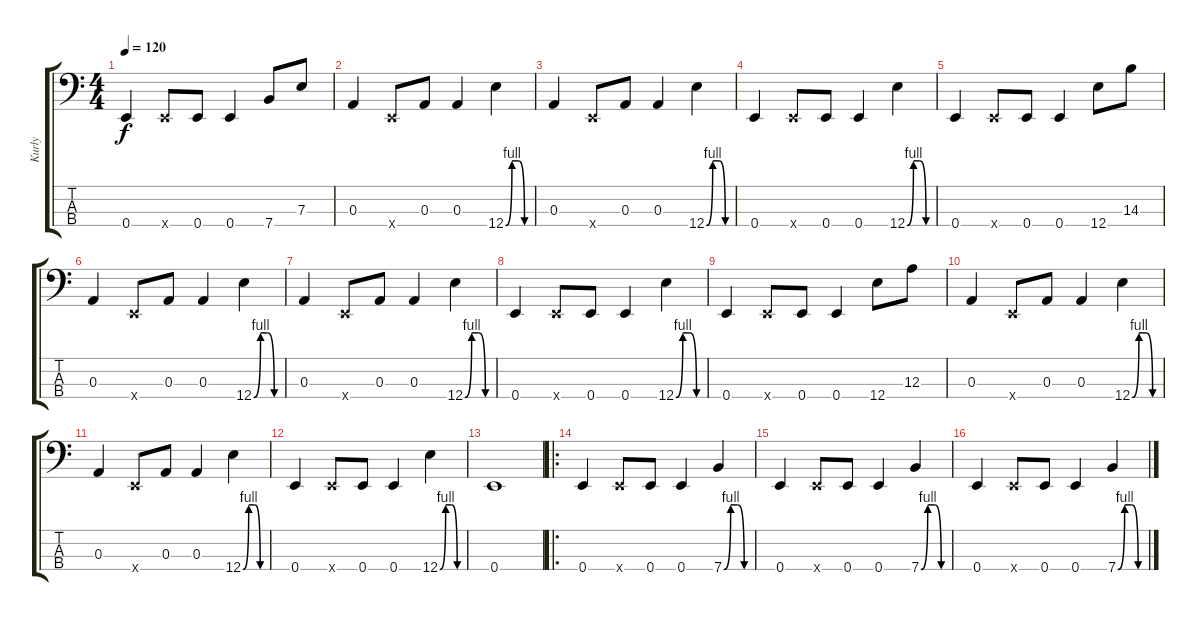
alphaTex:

\track ("Kurly" "Kurly") {instrument electricbassfinger}
\staff {score tabs}
\tuning (G2 D2 A1 E1) {hide}
\ts (4 4)
\tempo 120
\clef f4
\ks c
0.4.4{dy f} 0.4{x}.8 0.4.8 0.4.4 7.4.8 7.3.8 |
0.3.4 0.4{x}.8 0.3.8 0.3.4 12.4{be (custom 0 0 15 4 30 4 45 0 60 0)}.4 |
0.3.4 0.4{x}.8 0.3.8 0.3.4 12.4{be (custom 0 0 15 4 30 4 45 0 60 0)}.4 |
0.4.4 0.4{x}.8 0.4.8 0.4.4 12.4{be (custom 0 0 15 4 30 4 45 0 60 0)}.4 |
0.4.4 0.4{x}.8 0.4.8 0.4.4 12.4.8 14.3.8 |
0.3.4 0.4{x}.8 0.3.8 0.3.4 12.4{be (custom 0 0 15 4 30 4 45 0 60 0)}.4 |
0.3.4 0.4{x}.8 0.3.8 0.3.4 12.4{be (custom 0 0 15 4 30 4 45 0 60 0)}.4 |
0.4.4 0.4{x}.8 0.4.8 0.4.4 12.4{be (custom 0 0 15 4 30 4 45 0 60 0)}.4 |
0.4.4 0.4{x}.8 0.4.8 0.4.4 12.4.8 12.3.8 |
0.3.4 0.4{x}.8 0.3.8 0.3.4 12.4{be (custom 0 0 15 4 30 4 45 0 60 0)}.4 |
0.3.4 0.4{x}.8 0.3.8 0.3.4 12.4{be (custom 0 0 15 4 30 4 45 0 60 0)}.4 |
0.4.4 0.4{x}.8 0.4.8 0.4.4 12.4{be (custom 0 0 15 4 30 4 45 0 60 0)}.4 |
0.4.1 |
\ro
0.4.4 0.4{x}.8 0.4.8 0.4.4 7.4{be (custom 0 0 15 4 30 4 45 0 60 0)}.4 |
0.4.4 0.4{x}.8 0.4.8 0.4.4 7.4{be (custom 0 0 15 4 30 4 45 0 60 0)}.4 |
0.4.4 0.4{x}.8 0.4.8 0.4.4 7.4{be (custom 0 0 15 4 30 4 45 0 60 0)}.4
